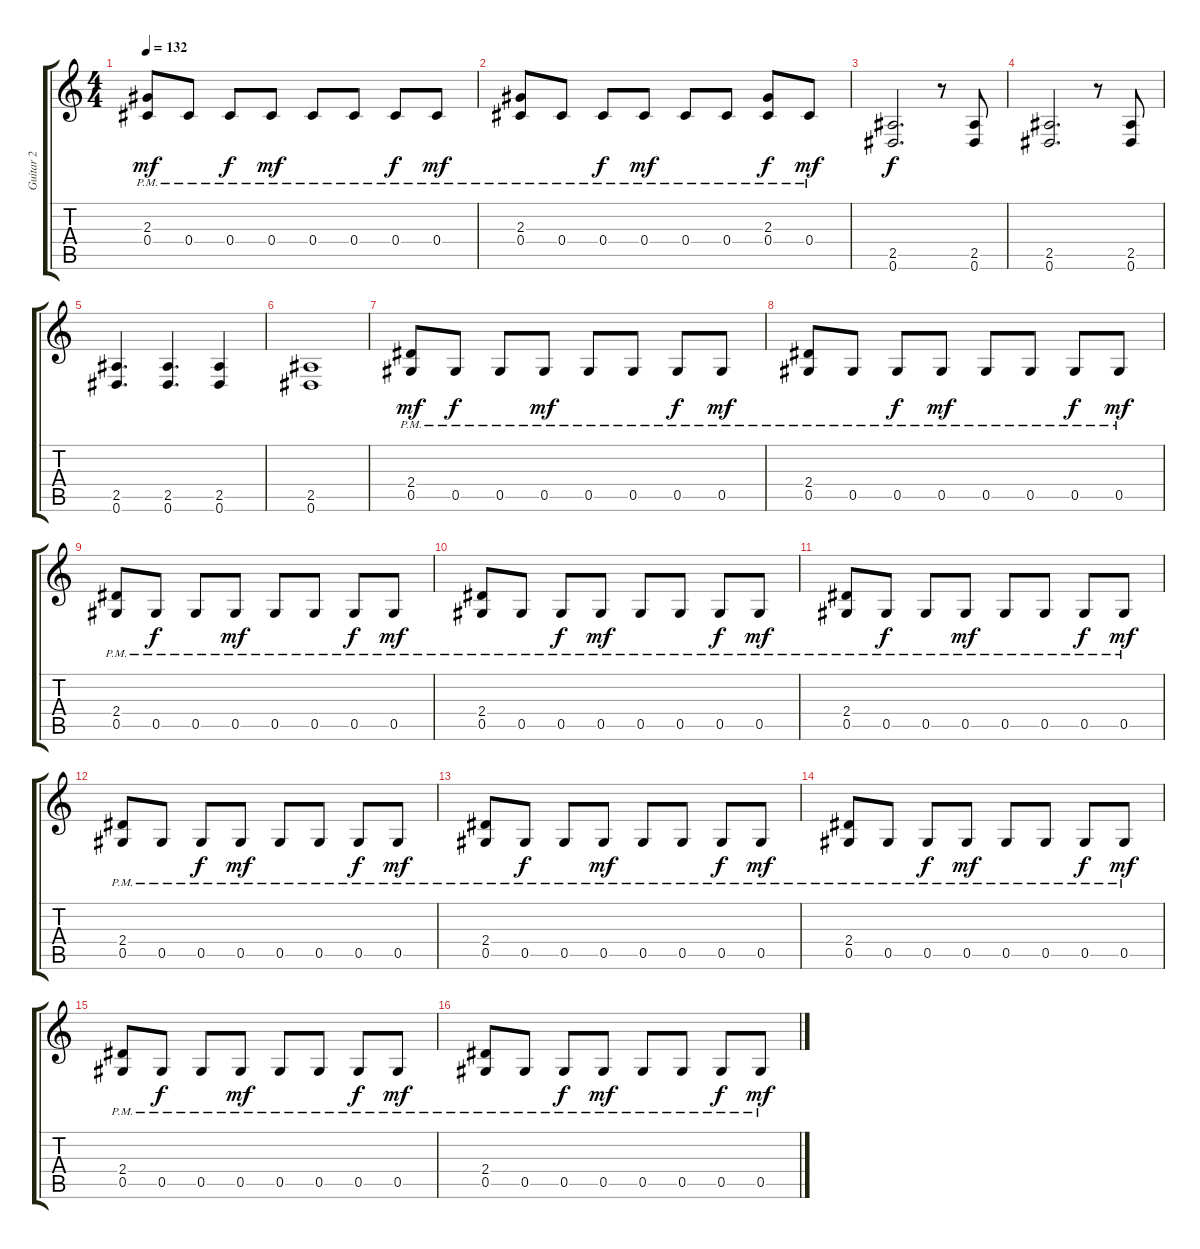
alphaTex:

\track ("Guitar 2" "Guitar 2") {instrument overdrivenguitar}
\staff {score tabs}
\tuning (Eb4 Bb3 Gb3 Db3 Ab2 Eb2) {hide}
\ts (4 4)
\tempo 132
\clef g2
\ks c
(2.3 0.4{pm}).8{dy mf} 0.4{pm}.8 0.4{pm}.8{dy f} 0.4{pm}.8{dy mf} 0.4{pm}.8 0.4{pm}.8 0.4{pm}.8{dy f} 0.4{pm}.8{dy mf} |
(2.3 0.4{pm}).8 0.4{pm}.8 0.4{pm}.8{dy f} 0.4{pm}.8{dy mf} 0.4{pm}.8 0.4{pm}.8 (2.3 0.4{pm}).8{dy f} 0.4{pm}.8{dy mf} |
(2.5 0.6).2{d dy f} r.8 (2.5 0.6).8 |
(2.5 0.6).2{d} r.8 (2.5 0.6).8 |
(2.5 0.6).4{d} (2.5 0.6).4{d} (2.5 0.6).4 |
(2.5 0.6).1 |
(2.4 0.5{pm}).8{dy mf} 0.5{pm}.8{dy f} 0.5{pm}.8 0.5{pm}.8{dy mf} 0.5{pm}.8 0.5{pm}.8 0.5{pm}.8{dy f} 0.5{pm}.8{dy mf} |
(2.4 0.5{pm}).8 0.5{pm}.8 0.5{pm}.8{dy f} 0.5{pm}.8{dy mf} 0.5{pm}.8 0.5{pm}.8 0.5{pm}.8{dy f} 0.5{pm}.8{dy mf} |
(2.4 0.5{pm}).8 0.5{pm}.8{dy f} 0.5{pm}.8 0.5{pm}.8{dy mf} 0.5{pm}.8 0.5{pm}.8 0.5{pm}.8{dy f} 0.5{pm}.8{dy mf} |
(2.4 0.5{pm}).8 0.5{pm}.8 0.5{pm}.8{dy f} 0.5{pm}.8{dy mf} 0.5{pm}.8 0.5{pm}.8 0.5{pm}.8{dy f} 0.5{pm}.8{dy mf} |
(2.4 0.5{pm}).8 0.5{pm}.8{dy f} 0.5{pm}.8 0.5{pm}.8{dy mf} 0.5{pm}.8 0.5{pm}.8 0.5{pm}.8{dy f} 0.5{pm}.8{dy mf} |
(2.4 0.5{pm}).8 0.5{pm}.8 0.5{pm}.8{dy f} 0.5{pm}.8{dy mf} 0.5{pm}.8 0.5{pm}.8 0.5{pm}.8{dy f} 0.5{pm}.8{dy mf} |
(2.4 0.5{pm}).8 0.5{pm}.8{dy f} 0.5{pm}.8 0.5{pm}.8{dy mf} 0.5{pm}.8 0.5{pm}.8 0.5{pm}.8{dy f} 0.5{pm}.8{dy mf} |
(2.4 0.5{pm}).8 0.5{pm}.8 0.5{pm}.8{dy f} 0.5{pm}.8{dy mf} 0.5{pm}.8 0.5{pm}.8 0.5{pm}.8{dy f} 0.5{pm}.8{dy mf} |
(2.4 0.5{pm}).8 0.5{pm}.8{dy f} 0.5{pm}.8 0.5{pm}.8{dy mf} 0.5{pm}.8 0.5{pm}.8 0.5{pm}.8{dy f} 0.5{pm}.8{dy mf} |
(2.4 0.5{pm}).8 0.5{pm}.8 0.5{pm}.8{dy f} 0.5{pm}.8{dy mf} 0.5{pm}.8 0.5{pm}.8 0.5{pm}.8{dy f} 0.5{pm}.8{dy mf}
